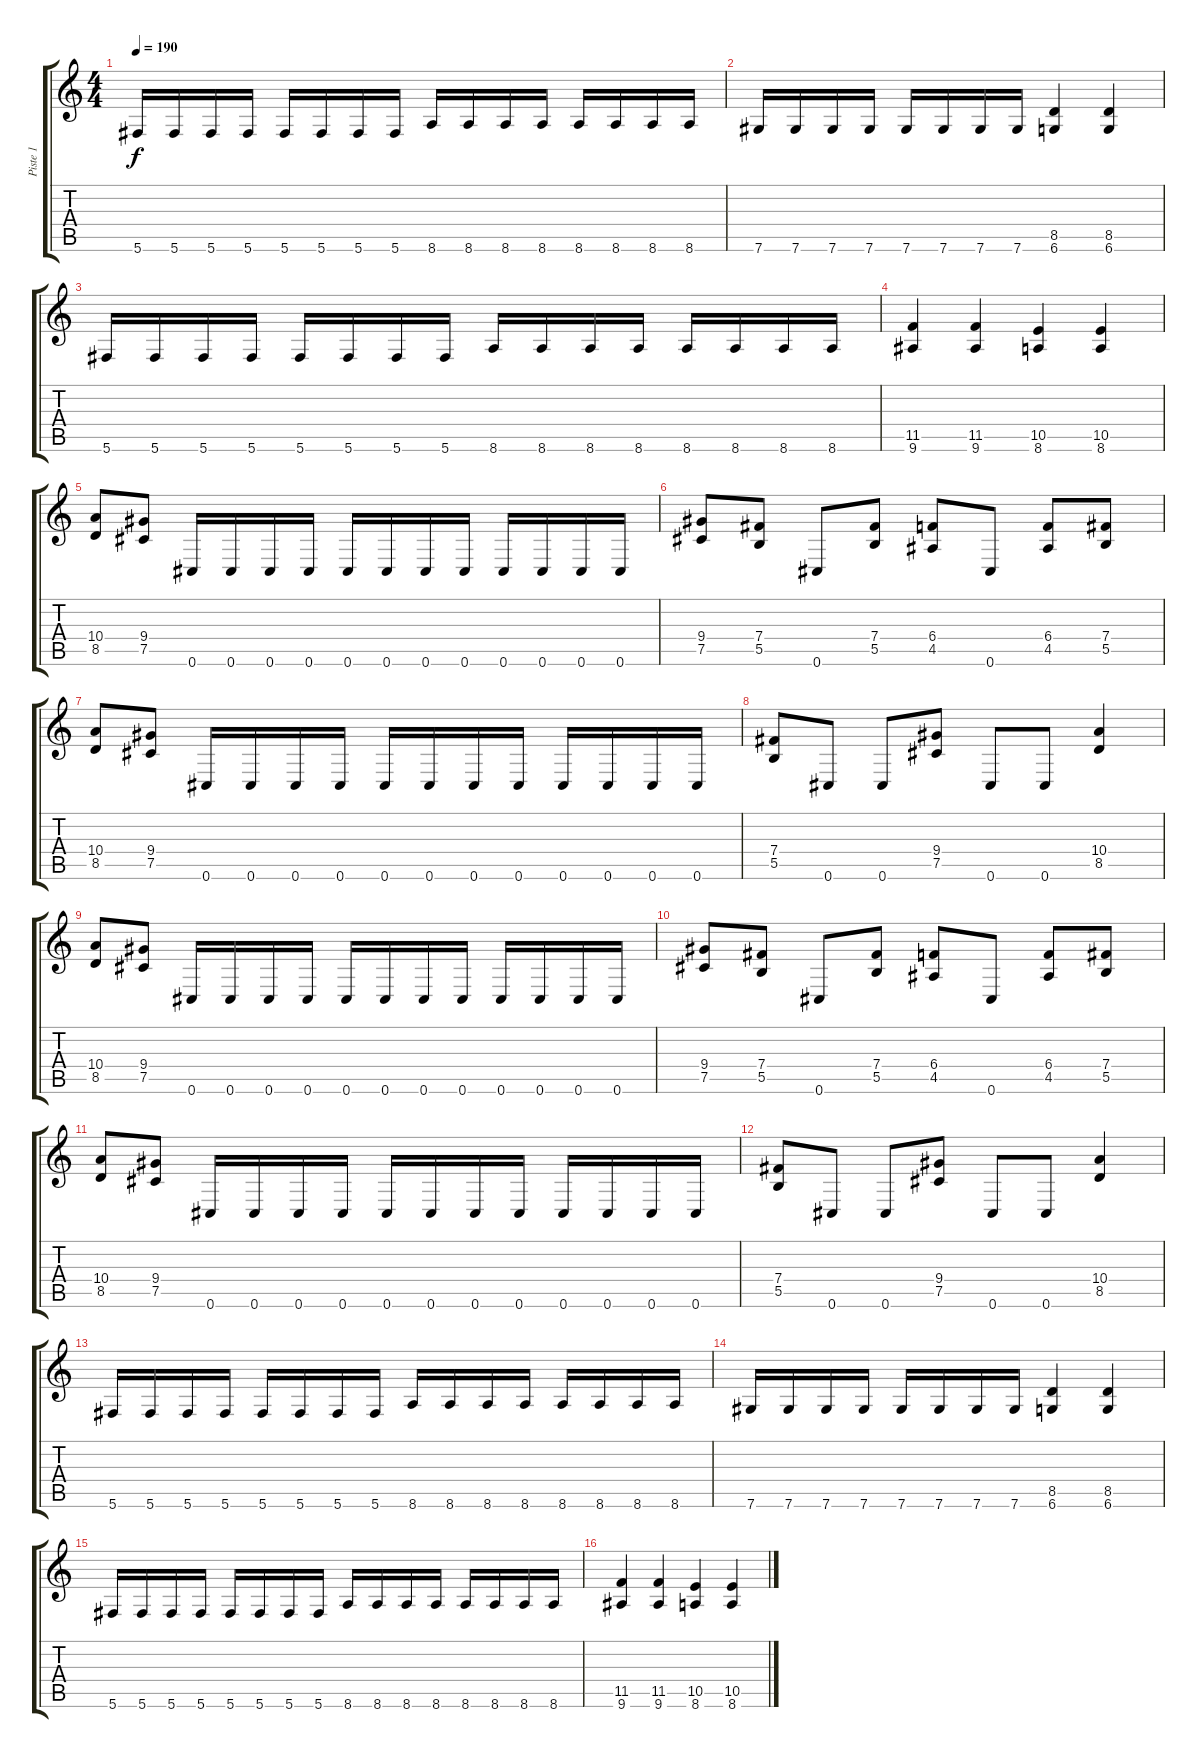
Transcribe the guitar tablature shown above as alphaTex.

\track ("Piste 1" "Piste 1") {instrument distortionguitar}
\staff {score tabs}
\tuning (Db4 Ab3 E3 B2 Gb2 Db2) {hide}
\ts (4 4)
\tempo 190
\clef g2
\ks c
5.6.16{dy f} 5.6.16 5.6.16 5.6.16 5.6.16 5.6.16 5.6.16 5.6.16 8.6.16 8.6.16 8.6.16 8.6.16 8.6.16 8.6.16 8.6.16 8.6.16 |
7.6.16 7.6.16 7.6.16 7.6.16 7.6.16 7.6.16 7.6.16 7.6.16 (8.5 6.6).4 (8.5 6.6).4 |
5.6.16 5.6.16 5.6.16 5.6.16 5.6.16 5.6.16 5.6.16 5.6.16 8.6.16 8.6.16 8.6.16 8.6.16 8.6.16 8.6.16 8.6.16 8.6.16 |
(11.5 9.6).4 (11.5 9.6).4 (10.5 8.6).4 (10.5 8.6).4 |
(10.4 8.5).8 (9.4 7.5).8 0.6.16 0.6.16 0.6.16 0.6.16 0.6.16 0.6.16 0.6.16 0.6.16 0.6.16 0.6.16 0.6.16 0.6.16 |
(9.4 7.5).8 (7.4 5.5).8 0.6.8 (7.4 5.5).8 (6.4 4.5).8 0.6.8 (6.4 4.5).8 (7.4 5.5).8 |
(10.4 8.5).8 (9.4 7.5).8 0.6.16 0.6.16 0.6.16 0.6.16 0.6.16 0.6.16 0.6.16 0.6.16 0.6.16 0.6.16 0.6.16 0.6.16 |
(7.4 5.5).8 0.6.8 0.6.8 (9.4 7.5).8 0.6.8 0.6.8 (10.4 8.5).4 |
(10.4 8.5).8 (9.4 7.5).8 0.6.16 0.6.16 0.6.16 0.6.16 0.6.16 0.6.16 0.6.16 0.6.16 0.6.16 0.6.16 0.6.16 0.6.16 |
(9.4 7.5).8 (7.4 5.5).8 0.6.8 (7.4 5.5).8 (6.4 4.5).8 0.6.8 (6.4 4.5).8 (7.4 5.5).8 |
(10.4 8.5).8 (9.4 7.5).8 0.6.16 0.6.16 0.6.16 0.6.16 0.6.16 0.6.16 0.6.16 0.6.16 0.6.16 0.6.16 0.6.16 0.6.16 |
(7.4 5.5).8 0.6.8 0.6.8 (9.4 7.5).8 0.6.8 0.6.8 (10.4 8.5).4 |
5.6.16 5.6.16 5.6.16 5.6.16 5.6.16 5.6.16 5.6.16 5.6.16 8.6.16 8.6.16 8.6.16 8.6.16 8.6.16 8.6.16 8.6.16 8.6.16 |
7.6.16 7.6.16 7.6.16 7.6.16 7.6.16 7.6.16 7.6.16 7.6.16 (8.5 6.6).4 (8.5 6.6).4 |
5.6.16 5.6.16 5.6.16 5.6.16 5.6.16 5.6.16 5.6.16 5.6.16 8.6.16 8.6.16 8.6.16 8.6.16 8.6.16 8.6.16 8.6.16 8.6.16 |
(11.5 9.6).4 (11.5 9.6).4 (10.5 8.6).4 (10.5 8.6).4
